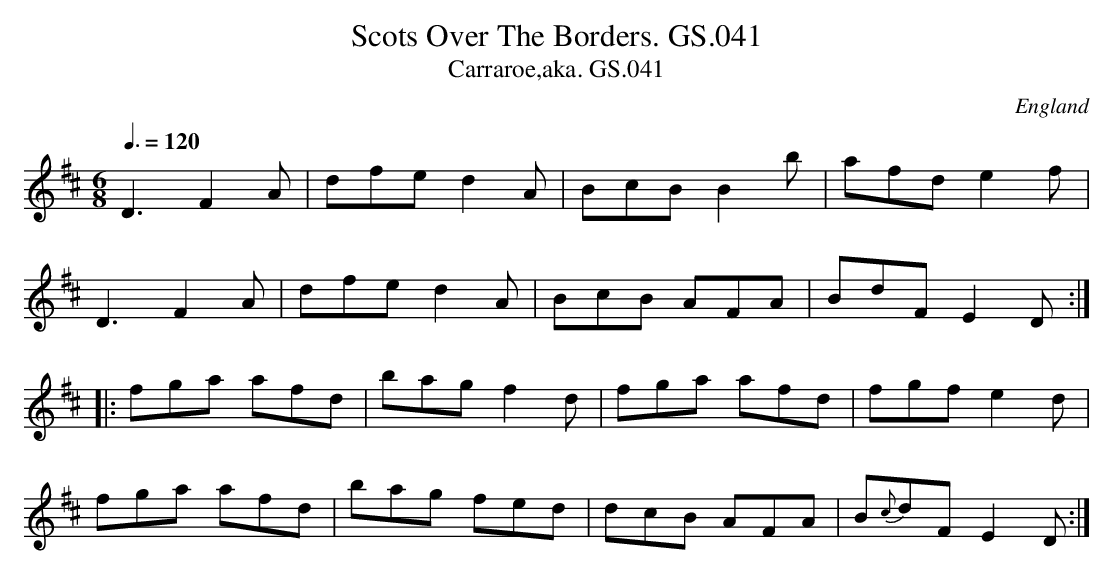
X:1
T:Scots Over The Borders. GS.041
T:Carraroe,aka. GS.041
M:6/8
L:1/8
Q:3/8=120
O:England
K:D major
D3 F2A | dfe d2 A | BcB B2 b | afd e2 f |!
D3 F2 A | dfe d2 A | BcB AFA| BdF E2D :|!
|:fga afd | bag f2 d | fga afd | fgf e2 d |!
fga afd | bag fed | dcB AFA | B{c}dF E2 D :|
